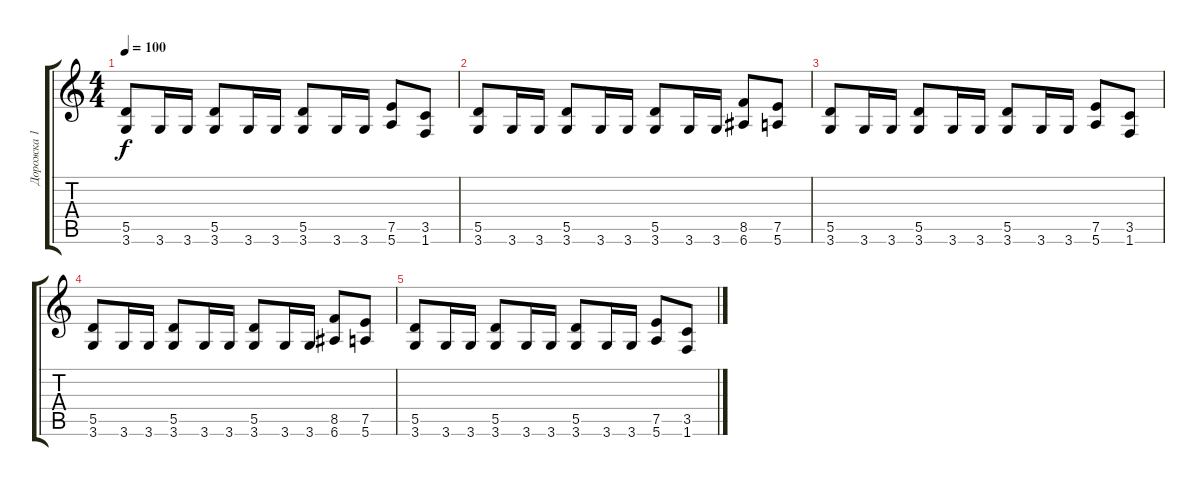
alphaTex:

\track ("Дорожка 1" "Дорожка 1") {instrument distortionguitar}
\staff {score tabs}
\tuning (E4 B3 G3 D3 A2 E2) {hide}
\ts (4 4)
\tempo 100
\clef g2
\ks c
(5.5 3.6).8{dy f} 3.6.16 3.6.16 (5.5 3.6).8 3.6.16 3.6.16 (5.5 3.6).8 3.6.16 3.6.16 (7.5 5.6).8 (3.5 1.6).8 |
(5.5 3.6).8 3.6.16 3.6.16 (5.5 3.6).8 3.6.16 3.6.16 (5.5 3.6).8 3.6.16 3.6.16 (8.5 6.6).8 (7.5 5.6).8 |
(5.5 3.6).8 3.6.16 3.6.16 (5.5 3.6).8 3.6.16 3.6.16 (5.5 3.6).8 3.6.16 3.6.16 (7.5 5.6).8 (3.5 1.6).8 |
(5.5 3.6).8 3.6.16 3.6.16 (5.5 3.6).8 3.6.16 3.6.16 (5.5 3.6).8 3.6.16 3.6.16 (8.5 6.6).8 (7.5 5.6).8 |
(5.5 3.6).8 3.6.16 3.6.16 (5.5 3.6).8 3.6.16 3.6.16 (5.5 3.6).8 3.6.16 3.6.16 (7.5 5.6).8 (3.5 1.6).8
